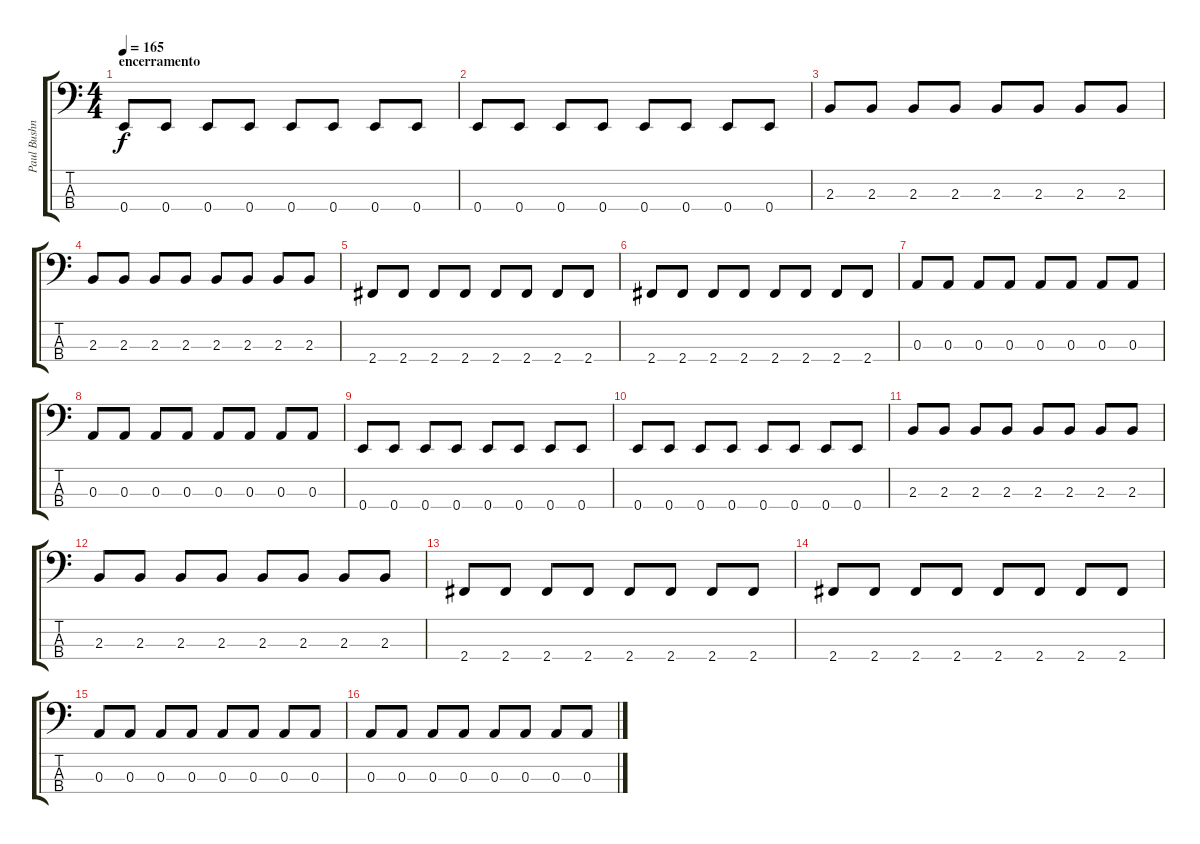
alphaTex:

\track ("Paul Bushnell" "Paul Bushn") {instrument electricbassfinger}
\staff {score tabs}
\tuning (G2 D2 A1 E1) {hide}
\ts (4 4)
\section ("" "encerramento")
\tempo 165
\clef f4
\ks c
0.4.8{dy f} 0.4.8 0.4.8 0.4.8 0.4.8 0.4.8 0.4.8 0.4.8 |
0.4.8 0.4.8 0.4.8 0.4.8 0.4.8 0.4.8 0.4.8 0.4.8 |
2.3.8 2.3.8 2.3.8 2.3.8 2.3.8 2.3.8 2.3.8 2.3.8 |
2.3.8 2.3.8 2.3.8 2.3.8 2.3.8 2.3.8 2.3.8 2.3.8 |
2.4.8 2.4.8 2.4.8 2.4.8 2.4.8 2.4.8 2.4.8 2.4.8 |
2.4.8 2.4.8 2.4.8 2.4.8 2.4.8 2.4.8 2.4.8 2.4.8 |
0.3.8 0.3.8 0.3.8 0.3.8 0.3.8 0.3.8 0.3.8 0.3.8 |
0.3.8 0.3.8 0.3.8 0.3.8 0.3.8 0.3.8 0.3.8 0.3.8 |
0.4.8 0.4.8 0.4.8 0.4.8 0.4.8 0.4.8 0.4.8 0.4.8 |
0.4.8 0.4.8 0.4.8 0.4.8 0.4.8 0.4.8 0.4.8 0.4.8 |
2.3.8 2.3.8 2.3.8 2.3.8 2.3.8 2.3.8 2.3.8 2.3.8 |
2.3.8 2.3.8 2.3.8 2.3.8 2.3.8 2.3.8 2.3.8 2.3.8 |
2.4.8 2.4.8 2.4.8 2.4.8 2.4.8 2.4.8 2.4.8 2.4.8 |
2.4.8 2.4.8 2.4.8 2.4.8 2.4.8 2.4.8 2.4.8 2.4.8 |
0.3.8 0.3.8 0.3.8 0.3.8 0.3.8 0.3.8 0.3.8 0.3.8 |
0.3.8 0.3.8 0.3.8 0.3.8 0.3.8 0.3.8 0.3.8 0.3.8
